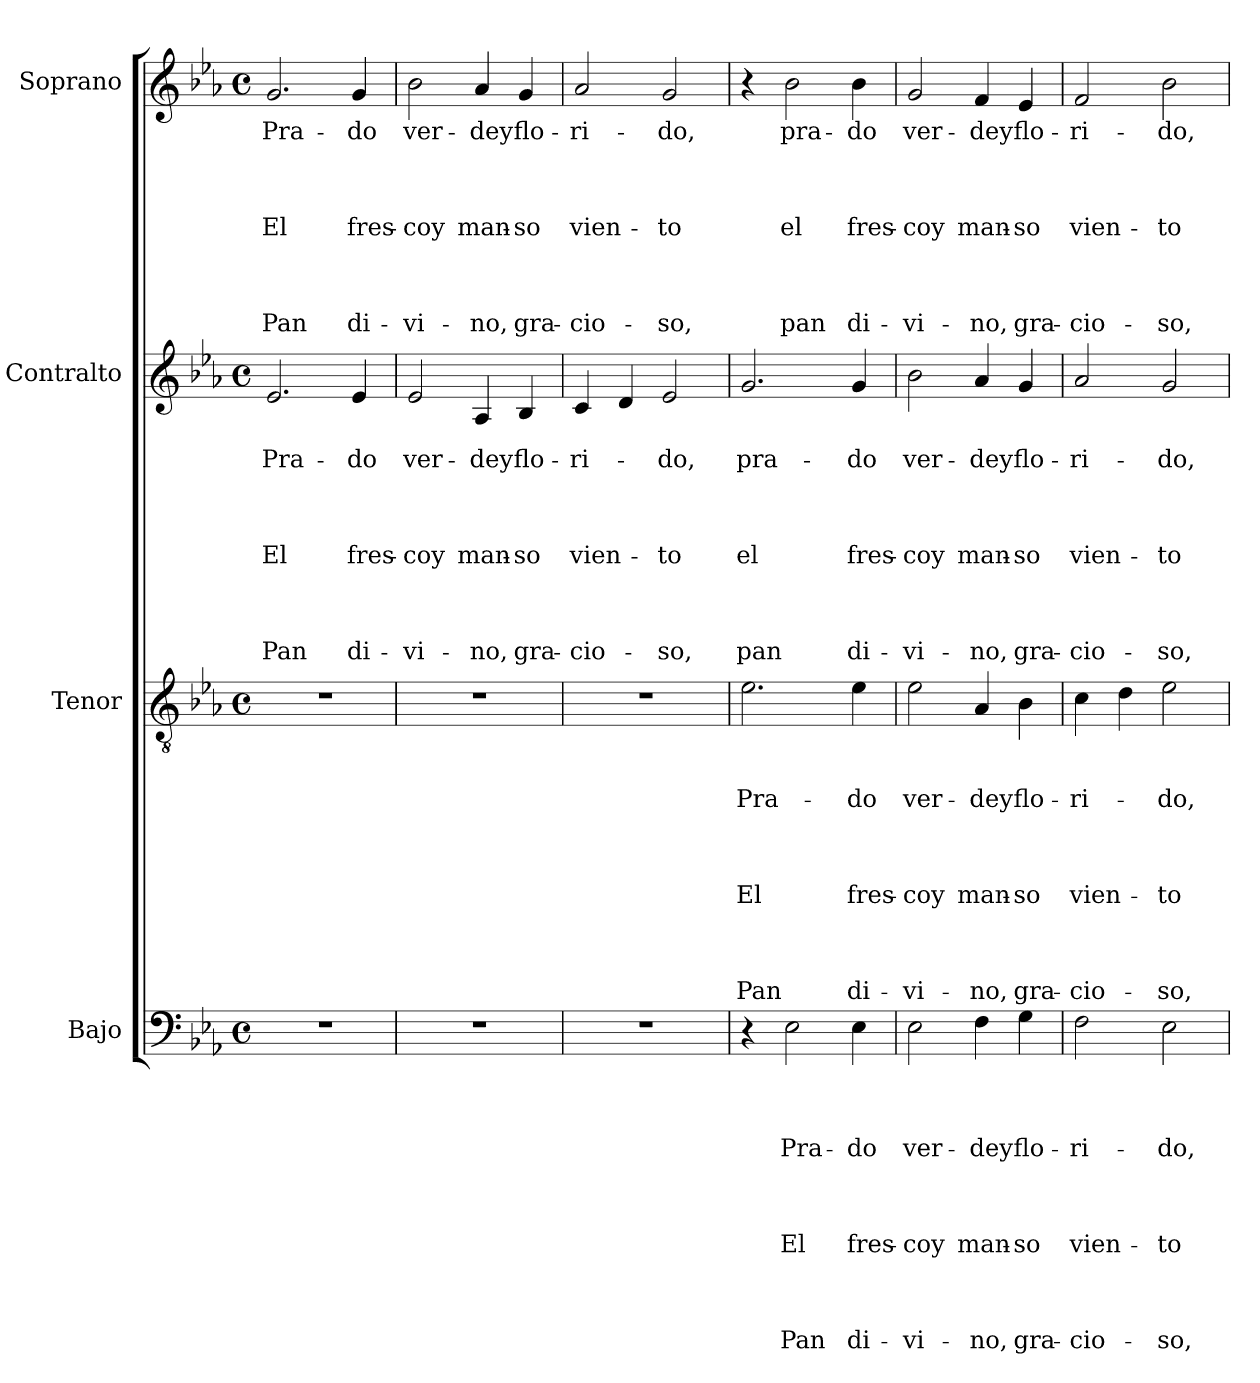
**kern	**text	**text	**text	**text	**text	**text	**text	**text	**text	**text	**text	**text	**kern	**text	**text	**text	**text	**text	**text	**text	**text	**text	**text	**text	**kern	**text	**text	**text	**text	**text	**text	**text	**text	**text	**text	**kern	**text	**text	**text	**text	**text	**text	**text	**text	**text
*part4	*part4	*part4	*part4	*part4	*part4	*part4	*part4	*part4	*part4	*part4	*part4	*part4	*part3	*part3	*part3	*part3	*part3	*part3	*part3	*part3	*part3	*part3	*part3	*part3	*part2	*part2	*part2	*part2	*part2	*part2	*part2	*part2	*part2	*part2	*part2	*part1	*part1	*part1	*part1	*part1	*part1	*part1	*part1	*part1	*part1
*staff4	*staff4	*staff4	*staff4	*staff4	*staff4	*staff4	*staff4	*staff4	*staff4	*staff4	*staff4	*staff4	*staff3	*staff3	*staff3	*staff3	*staff3	*staff3	*staff3	*staff3	*staff3	*staff3	*staff3	*staff3	*staff2	*staff2	*staff2	*staff2	*staff2	*staff2	*staff2	*staff2	*staff2	*staff2	*staff2	*staff1	*staff1	*staff1	*staff1	*staff1	*staff1	*staff1	*staff1	*staff1	*staff1
*I"Bajo	*	*	*	*	*	*	*	*	*	*	*	*	*I"Tenor	*	*	*	*	*	*	*	*	*	*	*	*I"Contralto	*	*	*	*	*	*	*	*	*	*	*I"Soprano	*	*	*	*	*	*	*	*	*
*I'B	*	*	*	*	*	*	*	*	*	*	*	*	*I'T	*	*	*	*	*	*	*	*	*	*	*	*I'C	*	*	*	*	*	*	*	*	*	*	*I'S	*	*	*	*	*	*	*	*	*
*clefF4	*	*	*	*	*	*	*	*	*	*	*	*	*clefGv2	*	*	*	*	*	*	*	*	*	*	*	*clefG2	*	*	*	*	*	*	*	*	*	*	*clefG2	*	*	*	*	*	*	*	*	*
*k[b-e-a-]	*	*	*	*	*	*	*	*	*	*	*	*	*k[b-e-a-]	*	*	*	*	*	*	*	*	*	*	*	*k[b-e-a-]	*	*	*	*	*	*	*	*	*	*	*k[b-e-a-]	*	*	*	*	*	*	*	*	*
*E-:	*	*	*	*	*	*	*	*	*	*	*	*	*E-:	*	*	*	*	*	*	*	*	*	*	*	*E-:	*	*	*	*	*	*	*	*	*	*	*E-:	*	*	*	*	*	*	*	*	*
*M4/4	*	*	*	*	*	*	*	*	*	*	*	*	*M4/4	*	*	*	*	*	*	*	*	*	*	*	*M4/4	*	*	*	*	*	*	*	*	*	*	*M4/4	*	*	*	*	*	*	*	*	*
*met(c)	*	*	*	*	*	*	*	*	*	*	*	*	*met(c)	*	*	*	*	*	*	*	*	*	*	*	*met(c)	*	*	*	*	*	*	*	*	*	*	*met(c)	*	*	*	*	*	*	*	*	*
=1	=1	=1	=1	=1	=1	=1	=1	=1	=1	=1	=1	=1	=1	=1	=1	=1	=1	=1	=1	=1	=1	=1	=1	=1	=1	=1	=1	=1	=1	=1	=1	=1	=1	=1	=1	=1	=1	=1	=1	=1	=1	=1	=1	=1	=1
1r	.	.	.	.	.	.	.	.	.	.	.	.	1r	.	.	.	.	.	.	.	.	.	.	.	2.e-/	.	Pra-	.	.	.	El	.	.	.	Pan	2.g/	Pra-	.	.	.	El	.	.	.	Pan
.	.	.	.	.	.	.	.	.	.	.	.	.	.	.	.	.	.	.	.	.	.	.	.	.	4e-/	.	-do	.	.	.	fres-	.	.	.	di-	4g/	-do	.	.	.	fres-	.	.	.	di-
=2	=2	=2	=2	=2	=2	=2	=2	=2	=2	=2	=2	=2	=2	=2	=2	=2	=2	=2	=2	=2	=2	=2	=2	=2	=2	=2	=2	=2	=2	=2	=2	=2	=2	=2	=2	=2	=2	=2	=2	=2	=2	=2	=2	=2	=2
1r	.	.	.	.	.	.	.	.	.	.	.	.	1r	.	.	.	.	.	.	.	.	.	.	.	2e-/	.	ver-	.	.	.	-coy	.	.	.	-vi-	2b-\	ver-	.	.	.	-coy	.	.	.	-vi-
.	.	.	.	.	.	.	.	.	.	.	.	.	.	.	.	.	.	.	.	.	.	.	.	.	4A-/	.	-dey	.	.	.	man-	.	.	.	-no,	4a-/	-dey	.	.	.	man-	.	.	.	-no,
.	.	.	.	.	.	.	.	.	.	.	.	.	.	.	.	.	.	.	.	.	.	.	.	.	4B-/	.	flo-	.	.	.	-so	.	.	.	gra-	4g/	flo-	.	.	.	-so	.	.	.	gra-
=3	=3	=3	=3	=3	=3	=3	=3	=3	=3	=3	=3	=3	=3	=3	=3	=3	=3	=3	=3	=3	=3	=3	=3	=3	=3	=3	=3	=3	=3	=3	=3	=3	=3	=3	=3	=3	=3	=3	=3	=3	=3	=3	=3	=3	=3
1r	.	.	.	.	.	.	.	.	.	.	.	.	1r	.	.	.	.	.	.	.	.	.	.	.	4c/	.	-ri-	.	.	.	vien-	.	.	.	-cio-	2a-/	-ri-	.	.	.	vien-	.	.	.	-cio-
.	.	.	.	.	.	.	.	.	.	.	.	.	.	.	.	.	.	.	.	.	.	.	.	.	4d/	.	.	.	.	.	.	.	.	.	.	.	.	.	.	.	.	.	.	.	.
.	.	.	.	.	.	.	.	.	.	.	.	.	.	.	.	.	.	.	.	.	.	.	.	.	2e-/	.	-do,	.	.	.	-to	.	.	.	-so,	2g/	-do,	.	.	.	-to	.	.	.	-so,
=4	=4	=4	=4	=4	=4	=4	=4	=4	=4	=4	=4	=4	=4	=4	=4	=4	=4	=4	=4	=4	=4	=4	=4	=4	=4	=4	=4	=4	=4	=4	=4	=4	=4	=4	=4	=4	=4	=4	=4	=4	=4	=4	=4	=4	=4
4r	.	.	.	.	.	.	.	.	.	.	.	.	2.e-\	.	.	Pra-	.	.	.	El	.	.	.	Pan	2.g/	.	pra-	.	.	.	el	.	.	.	pan	4r	.	.	.	.	.	.	.	.	.
2E-\	.	.	.	Pra-	.	.	.	El	.	.	.	Pan	.	.	.	.	.	.	.	.	.	.	.	.	.	.	.	.	.	.	.	.	.	.	.	2b-\	pra-	.	.	.	el	.	.	.	pan
4E-\	.	.	.	-do	.	.	.	fres-	.	.	.	di-	4e-\	.	.	-do	.	.	.	fres-	.	.	.	di-	4g/	.	-do	.	.	.	fres-	.	.	.	di-	4b-\	-do	.	.	.	fres-	.	.	.	di-
=5	=5	=5	=5	=5	=5	=5	=5	=5	=5	=5	=5	=5	=5	=5	=5	=5	=5	=5	=5	=5	=5	=5	=5	=5	=5	=5	=5	=5	=5	=5	=5	=5	=5	=5	=5	=5	=5	=5	=5	=5	=5	=5	=5	=5	=5
2E-\	.	.	.	ver-	.	.	.	-coy	.	.	.	-vi-	2e-\	.	.	ver-	.	.	.	-coy	.	.	.	-vi-	2b-\	.	ver-	.	.	.	-coy	.	.	.	-vi-	2g/	ver-	.	.	.	-coy	.	.	.	-vi-
4F\	.	.	.	-dey	.	.	.	man-	.	.	.	-no,	4A-/	.	.	-dey	.	.	.	man-	.	.	.	-no,	4a-/	.	-dey	.	.	.	man-	.	.	.	-no,	4f/	-dey	.	.	.	man-	.	.	.	-no,
4G\	.	.	.	flo-	.	.	.	-so	.	.	.	gra-	4B-\	.	.	flo-	.	.	.	-so	.	.	.	gra-	4g/	.	flo-	.	.	.	-so	.	.	.	gra-	4e-/	flo-	.	.	.	-so	.	.	.	gra-
=6	=6	=6	=6	=6	=6	=6	=6	=6	=6	=6	=6	=6	=6	=6	=6	=6	=6	=6	=6	=6	=6	=6	=6	=6	=6	=6	=6	=6	=6	=6	=6	=6	=6	=6	=6	=6	=6	=6	=6	=6	=6	=6	=6	=6	=6
2F\	.	.	.	-ri-	.	.	.	vien-	.	.	.	-cio-	4c\	.	.	-ri-	.	.	.	vien-	.	.	.	-cio-	2a-/	.	-ri-	.	.	.	vien-	.	.	.	-cio-	2f/	-ri-	.	.	.	vien-	.	.	.	-cio-
.	.	.	.	.	.	.	.	.	.	.	.	.	4d\	.	.	.	.	.	.	.	.	.	.	.	.	.	.	.	.	.	.	.	.	.	.	.	.	.	.	.	.	.	.	.	.
2E-\	.	.	.	-do,	.	.	.	-to	.	.	.	-so,	2e-\	.	.	-do,	.	.	.	-to	.	.	.	-so,	2g/	.	-do,	.	.	.	-to	.	.	.	-so,	2b-\	-do,	.	.	.	-to	.	.	.	-so,
=	=	=	=	=	=	=	=	=	=	=	=	=	=	=	=	=	=	=	=	=	=	=	=	=	=	=	=	=	=	=	=	=	=	=	=	=	=	=	=	=	=	=	=	=	=
*-	*-	*-	*-	*-	*-	*-	*-	*-	*-	*-	*-	*-	*-	*-	*-	*-	*-	*-	*-	*-	*-	*-	*-	*-	*-	*-	*-	*-	*-	*-	*-	*-	*-	*-	*-	*-	*-	*-	*-	*-	*-	*-	*-	*-	*-
